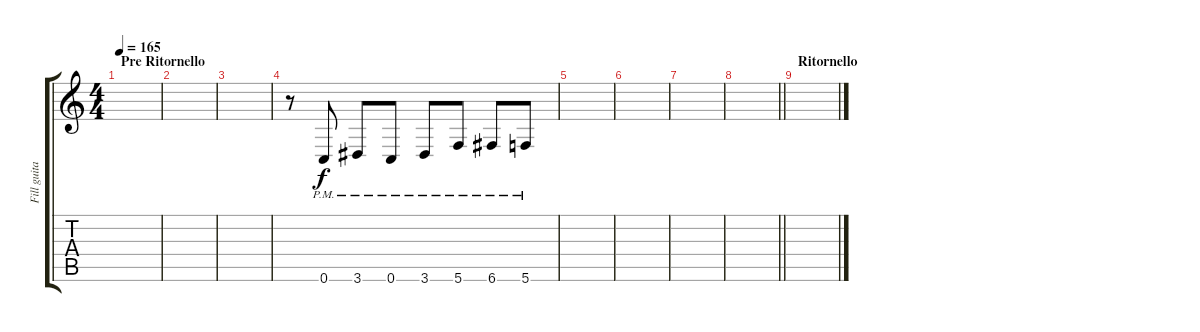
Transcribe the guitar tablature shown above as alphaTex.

\track ("Fill guitar" "Fill guita") {instrument overdrivenguitar}
\staff {score tabs}
\tuning (D4 A3 F3 C3 G2 C2) {hide}
\ts (4 4)
\section ("" "Pre Ritornello")
\tempo 165
\clef g2
\ks c
|
|
|
r.8{volume 16} 0.6{pm}.8 3.6{pm}.8 0.6{pm}.8 3.6{pm}.8 5.6{pm}.8 6.6{pm}.8 5.6{pm}.8 |
|
|
|
\barLineRight lightlight
|
\section ("" "Ritornello")
